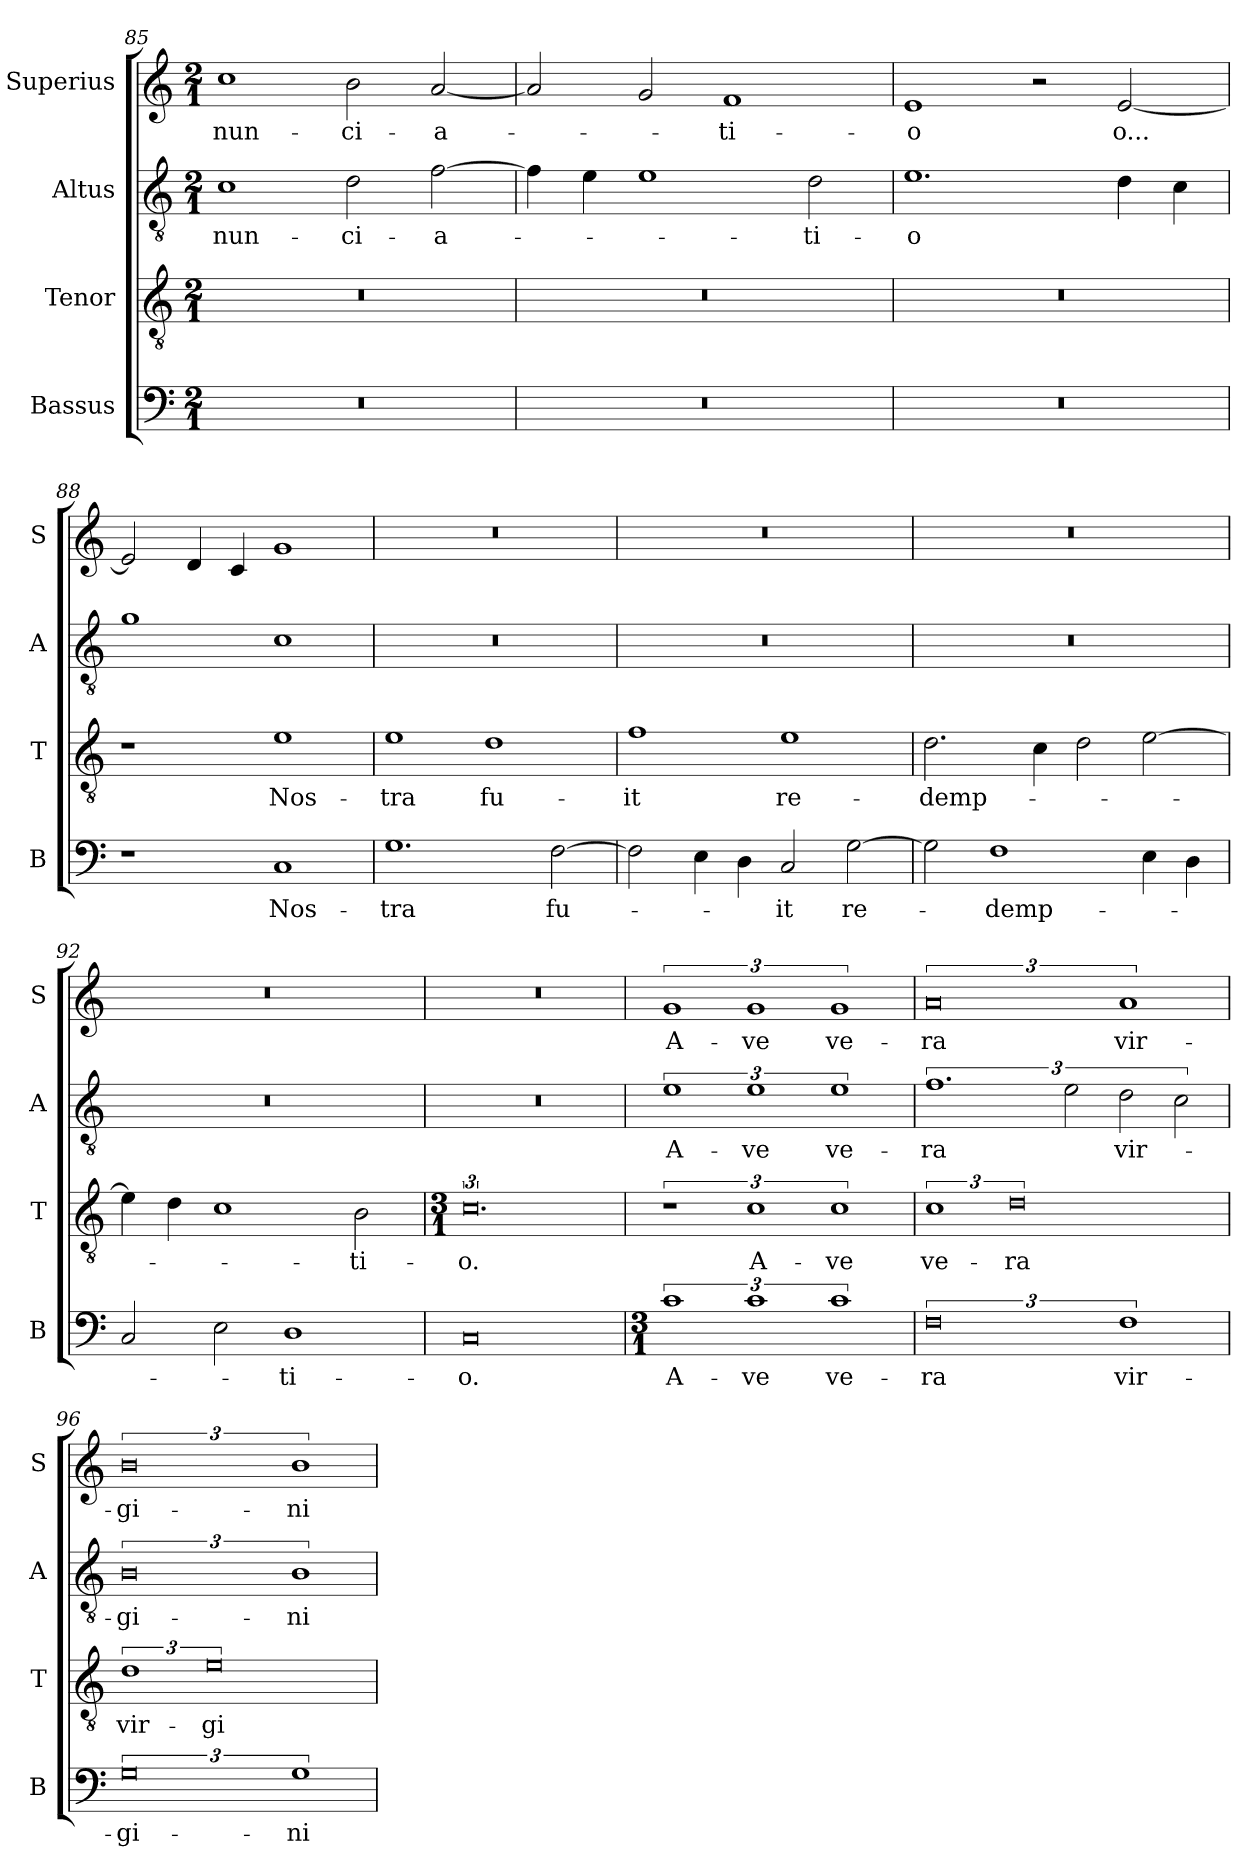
**kern	**text	**kern	**text	**kern	**text	**kern	**text
*part4	*part4	*part3	*part3	*part2	*part2	*part1	*part1
*staff4	*staff4	*staff3	*staff3	*staff2	*staff2	*staff1	*staff1
*I"Bassus	*	*I"Tenor	*	*I"Altus	*	*I"Superius	*
*I'B	*	*I'T	*	*I'A	*	*I'S	*
*clefF4	*	*clefGv2	*	*clefGv2	*	*clefG2	*
*k[]	*	*k[]	*	*k[]	*	*k[]	*
*M2/1	*	*M2/1	*	*M2/1	*	*M2/1	*
=85	=85	=85	=85	=85	=85	=85	=85
0r	.	0r	.	1c	-nun-	1cc	-nun-
.	.	.	.	2d\	-ci-	2b\	-ci-
.	.	.	.	[2f\	-a-	[2a/	-a-
=86	=86	=86	=86	=86	=86	=86	=86
0r	.	0r	.	4f\]	.	2a/]	.
.	.	.	.	4e\	.	.	.
.	.	.	.	1e	.	2g/	.
.	.	.	.	.	.	1f	-ti-
.	.	.	.	2d\	-ti-	.	.
=87	=87	=87	=87	=87	=87	=87	=87
0r	.	0r	.	1.e	-o	1e	-o
.	.	.	.	.	.	2r	.
.	.	.	.	4d\	.	[2e/	o...
.	.	.	.	4c\	.	.	.
=88	=88	=88	=88	=88	=88	=88	=88
1r	.	1r	.	1g	.	2e/]	.
.	.	.	.	.	.	4d/	.
.	.	.	.	.	.	4c/	.
1C	Nos-	1e	Nos-	1c	.	1g	.
=89	=89	=89	=89	=89	=89	=89	=89
1.G	-tra	1e	-tra	0r	.	0r	.
.	.	1d	fu-	.	.	.	.
[2F\	fu-	.	.	.	.	.	.
=90	=90	=90	=90	=90	=90	=90	=90
2F\]	.	1f	-it	0r	.	0r	.
4E\	.	.	.	.	.	.	.
4D\	.	.	.	.	.	.	.
2C/	-it	1e	re-	.	.	.	.
[2G\	re-	.	.	.	.	.	.
=91	=91	=91	=91	=91	=91	=91	=91
2G\]	.	2.d\	-demp-	0r	.	0r	.
1F	-demp-	.	.	.	.	.	.
.	.	4c\	.	.	.	.	.
.	.	2d\	.	.	.	.	.
4E\	.	[2e\	.	.	.	.	.
4D\	.	.	.	.	.	.	.
=92	=92	=92	=92	=92	=92	=92	=92
2C/	.	4e\]	.	0r	.	0r	.
.	.	4d\	.	.	.	.	.
2E\	.	1c	.	.	.	.	.
1D	-ti-	.	.	.	.	.	.
.	.	2B\	-ti-	.	.	.	.
=93	=93	=93	=93	=93	=93	=93	=93
*	*	*M3/1	*	*	*	*	*
0C	-o.	3%4.c	-o.	0r	.	0r	.
=94	=94	=94	=94	=94	=94	=94	=94
*M3/1	*	*	*	*	*	*	*
3%2c	A-	3%2r	.	3%2e	A-	3%2g	A-
3%2c	-ve	3%2c	A-	3%2e	-ve	3%2g	-ve
3%2c	ve-	3%2c	-ve	3%2e	ve-	3%2g	ve-
=95	=95	=95	=95	=95	=95	=95	=95
3%4F	-ra	3%2c	ve-	3%2.f	-ra	3%4a	-ra
.	.	3%4d	-ra	.	.	.	.
.	.	.	.	3e\	.	.	.
3%2F	vir-	.	.	3d\	vir-	3%2a	vir-
.	.	.	.	3c\	.	.	.
=96	=96	=96	=96	=96	=96	=96	=96
3%4G	-gi-	3%2d	vir-	3%4B	-gi-	3%4b	-gi-
.	.	3%4e	-gi-	.	.	.	.
3%2G	-ni-	.	.	3%2B	-ni-	3%2b	-ni-
=	=	=	=	=	=	=	=
*-	*-	*-	*-	*-	*-	*-	*-
